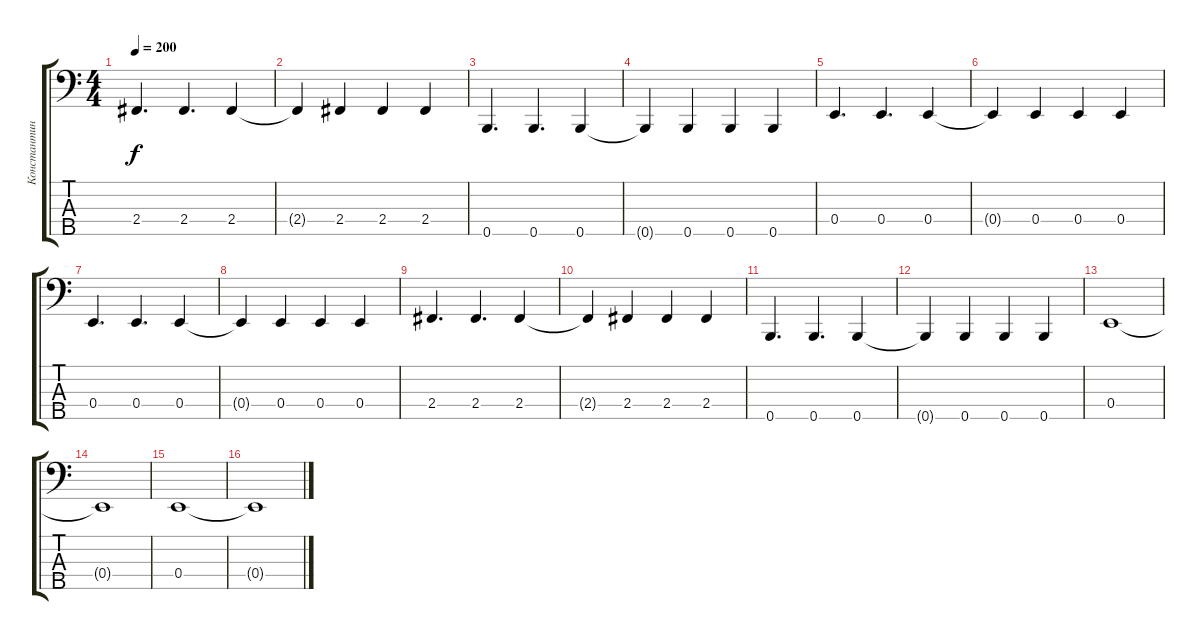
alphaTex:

\track ("Константин Бекрев" "Константин") {instrument electricbasspick}
\staff {score tabs}
\tuning (G2 D2 A1 E1 B0) {hide}
\ts (4 4)
\tempo 200
\clef f4
\ks c
2.4.4{d dy f} 2.4.4{d} 2.4.4 |
2.4{t}.4 2.4.4 2.4.4 2.4.4 |
0.5.4{d} 0.5.4{d} 0.5.4 |
0.5{t}.4 0.5.4 0.5.4 0.5.4 |
0.4.4{d} 0.4.4{d} 0.4.4 |
0.4{t}.4 0.4.4 0.4.4 0.4.4 |
0.4.4{d} 0.4.4{d} 0.4.4 |
0.4{t}.4 0.4.4 0.4.4 0.4.4 |
2.4.4{d} 2.4.4{d} 2.4.4 |
2.4{t}.4 2.4.4 2.4.4 2.4.4 |
0.5.4{d} 0.5.4{d} 0.5.4 |
0.5{t}.4 0.5.4 0.5.4 0.5.4 |
0.4.1 |
0.4{t}.1 |
0.4.1 |
0.4{t}.1
